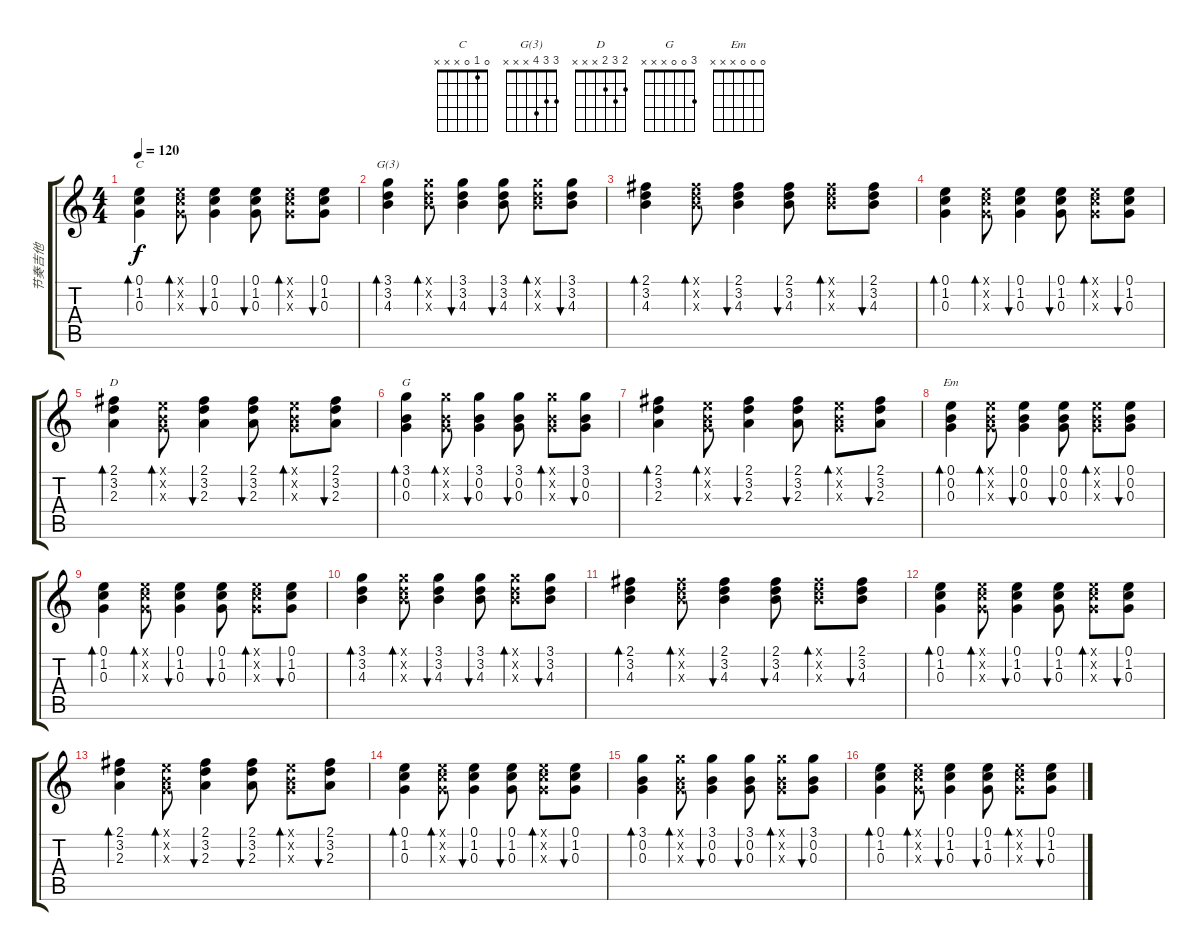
\track ("节奏吉他" "节奏吉他") {instrument acousticguitarsteel}
\staff {score tabs}
\tuning (E4 B3 G3 D3 A2 E2) {hide}
\chord ("C" 0 1 0 x x x)
\chord ("G(3)" 3 3 4 x x x)
\chord ("D" 2 3 2 x x x)
\chord ("G" 3 0 0 x x x)
\chord ("Em" 0 0 0 x x x)
\ts (4 4)
\tempo 120
\clef g2
\ks c
(0.1 1.2 0.3).4{bd 30 ch "C" dy f} (0.1{x} 1.2{x} 0.3{x}).8{bd 30} (0.1 1.2 0.3).4{bu 30} (0.1 1.2 0.3).8{bu 30} (0.1{x} 1.2{x} 0.3{x}).8{bd 30} (0.1 1.2 0.3).8{bu 30} |
(3.1 3.2 4.3).4{bd 30 ch "G(3)"} (3.1{x} 3.2{x} 4.3{x}).8{bd 30} (3.1 3.2 4.3).4{bu 30} (3.1 3.2 4.3).8{bu 30} (3.1{x} 3.2{x} 4.3{x}).8{bd 30} (3.1 3.2 4.3).8{bu 30} |
(2.1 3.2 4.3).4{bd 30} (2.1{x} 3.2{x} 4.3{x}).8{bd 30} (2.1 3.2 4.3).4{bu 30} (2.1 3.2 4.3).8{bu 30} (2.1{x} 3.2{x} 4.3{x}).8{bd 30} (2.1 3.2 4.3).8{bu 30} |
(0.1 1.2 0.3).4{bd 30} (0.1{x} 1.2{x} 0.3{x}).8{bd 30} (0.1 1.2 0.3).4{bu 30} (0.1 1.2 0.3).8{bu 30} (0.1{x} 1.2{x} 0.3{x}).8{bd 30} (0.1 1.2 0.3).8{bu 30} |
(2.1 3.2 2.3).4{bd 30 ch "D"} (0.1{x} 0.2{x} 0.3{x}).8{bd 30} (2.1 3.2 2.3).4{bu 30} (2.1 3.2 2.3).8{bu 30} (0.1{x} 0.2{x} 0.3{x}).8{bd 30} (2.1 3.2 2.3).8{bu 30} |
(3.1 0.2 0.3).4{bd 30 ch "G"} (3.1{x} 0.2{x} 0.3{x}).8{bd 30} (3.1 0.2 0.3).4{bu 30} (3.1 0.2 0.3).8{bu 30} (3.1{x} 0.2{x} 0.3{x}).8{bd 30} (3.1 0.2 0.3).8{bu 30} |
(2.1 3.2 2.3).4{bd 30} (0.1{x} 0.2{x} 0.3{x}).8{bd 30} (2.1 3.2 2.3).4{bu 30} (2.1 3.2 2.3).8{bu 30} (0.1{x} 0.2{x} 0.3{x}).8{bd 30} (2.1 3.2 2.3).8{bu 30} |
(0.1 0.2 0.3).4{bd 30 ch "Em"} (0.1{x} 0.2{x} 0.3{x}).8{bd 30} (0.1 0.2 0.3).4{bu 30} (0.1 0.2 0.3).8{bu 30} (0.1{x} 0.2{x} 0.3{x}).8{bd 30} (0.1 0.2 0.3).8{bu 30} |
(0.1 1.2 0.3).4{bd 30} (0.1{x} 1.2{x} 0.3{x}).8{bd 30} (0.1 1.2 0.3).4{bu 30} (0.1 1.2 0.3).8{bu 30} (0.1{x} 1.2{x} 0.3{x}).8{bd 30} (0.1 1.2 0.3).8{bu 30} |
(3.1 3.2 4.3).4{bd 30} (3.1{x} 3.2{x} 4.3{x}).8{bd 30} (3.1 3.2 4.3).4{bu 30} (3.1 3.2 4.3).8{bu 30} (3.1{x} 3.2{x} 4.3{x}).8{bd 30} (3.1 3.2 4.3).8{bu 30} |
(2.1 3.2 4.3).4{bd 30} (2.1{x} 3.2{x} 4.3{x}).8{bd 30} (2.1 3.2 4.3).4{bu 30} (2.1 3.2 4.3).8{bu 30} (2.1{x} 3.2{x} 4.3{x}).8{bd 30} (2.1 3.2 4.3).8{bu 30} |
(0.1 1.2 0.3).4{bd 30} (0.1{x} 1.2{x} 0.3{x}).8{bd 30} (0.1 1.2 0.3).4{bu 30} (0.1 1.2 0.3).8{bu 30} (0.1{x} 1.2{x} 0.3{x}).8{bd 30} (0.1 1.2 0.3).8{bu 30} |
(2.1 3.2 2.3).4{bd 30} (0.1{x} 0.2{x} 0.3{x}).8{bd 30} (2.1 3.2 2.3).4{bu 30} (2.1 3.2 2.3).8{bu 30} (0.1{x} 0.2{x} 0.3{x}).8{bd 30} (2.1 3.2 2.3).8{bu 30} |
(0.1 1.2 0.3).4{bd 30} (0.1{x} 1.2{x} 0.3{x}).8{bd 30} (0.1 1.2 0.3).4{bu 30} (0.1 1.2 0.3).8{bu 30} (0.1{x} 1.2{x} 0.3{x}).8{bd 30} (0.1 1.2 0.3).8{bu 30} |
(3.1 0.2 0.3).4{bd 30} (3.1{x} 0.2{x} 0.3{x}).8{bd 30} (3.1 0.2 0.3).4{bu 30} (3.1 0.2 0.3).8{bu 30} (3.1{x} 0.2{x} 0.3{x}).8{bd 30} (3.1 0.2 0.3).8{bu 30} |
(0.1 1.2 0.3).4{bd 30} (0.1{x} 1.2{x} 0.3{x}).8{bd 30} (0.1 1.2 0.3).4{bu 30} (0.1 1.2 0.3).8{bu 30} (0.1{x} 1.2{x} 0.3{x}).8{bd 30} (0.1 1.2 0.3).8{bu 30}
